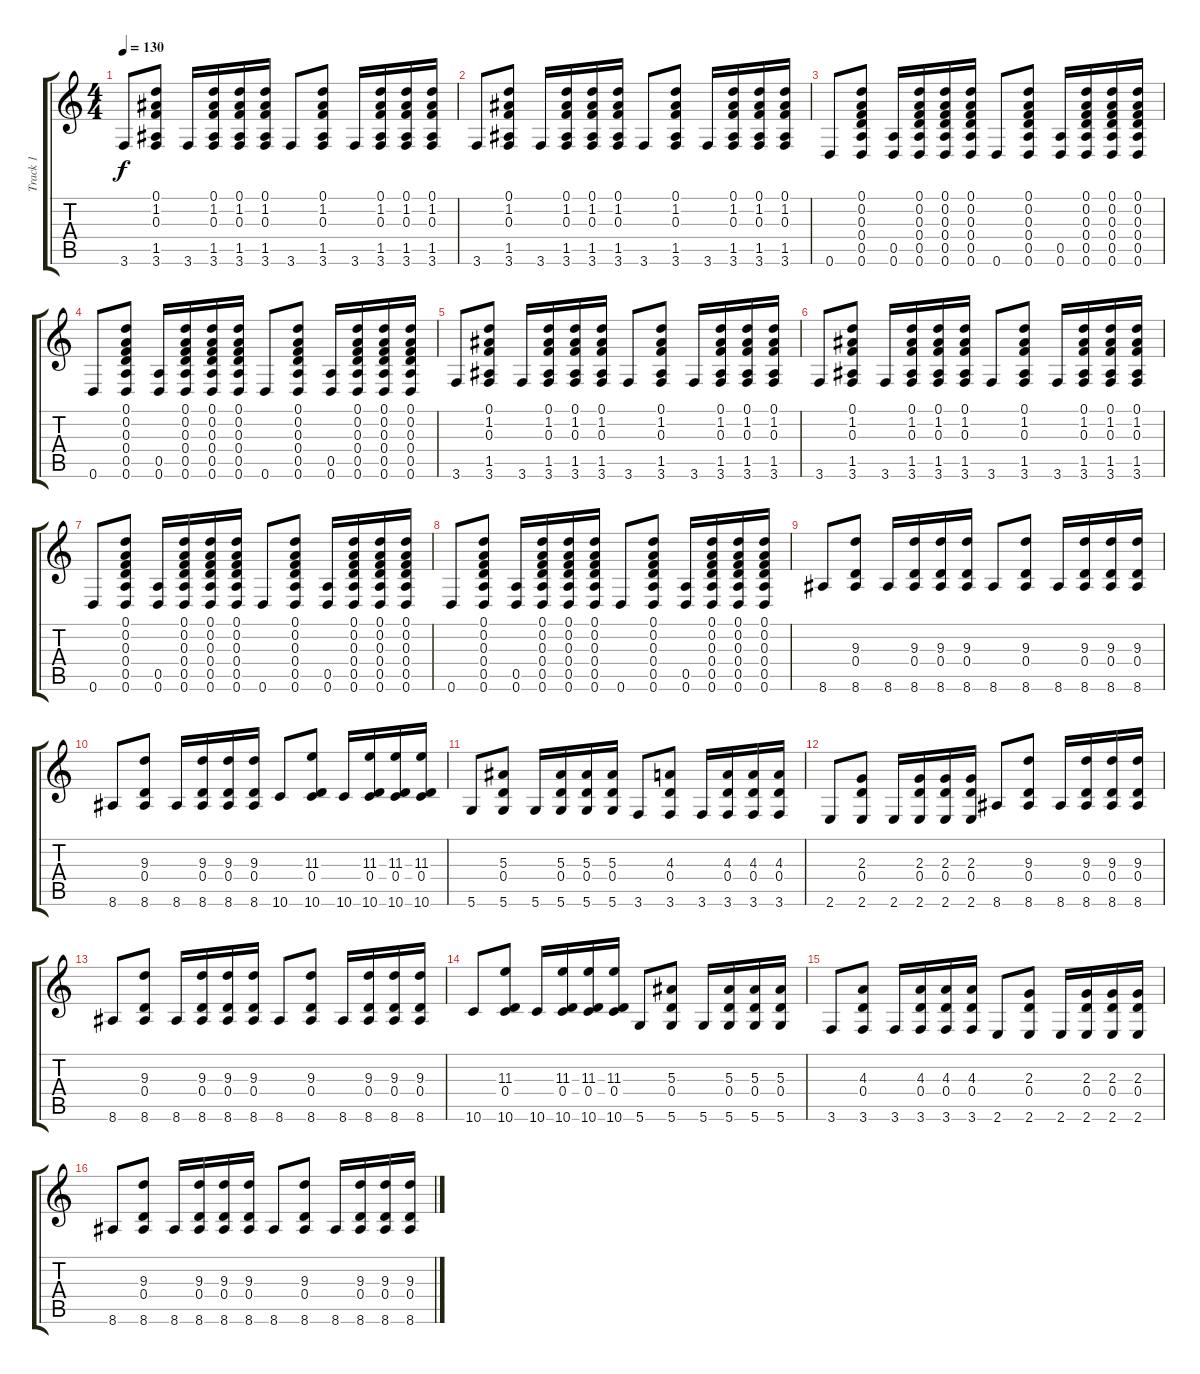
\track ("Track 1" "Track 1") {instrument acousticguitarsteel}
\staff {score tabs}
\tuning (D4 A3 F3 D3 A2 D2) {hide}
\ts (4 4)
\tempo 130
\clef g2
\ks c
3.6.8{dy f} (0.1 1.2 0.3 1.5 3.6).8 3.6.16 (0.1 1.2 0.3 1.5 3.6).16 (0.1 1.2 0.3 1.5 3.6).16 (0.1 1.2 0.3 1.5 3.6).16 3.6.8 (0.1 1.2 0.3 1.5 3.6).8 3.6.16 (0.1 1.2 0.3 1.5 3.6).16 (0.1 1.2 0.3 1.5 3.6).16 (0.1 1.2 0.3 1.5 3.6).16 |
3.6.8 (0.1 1.2 0.3 1.5 3.6).8 3.6.16 (0.1 1.2 0.3 1.5 3.6).16 (0.1 1.2 0.3 1.5 3.6).16 (0.1 1.2 0.3 1.5 3.6).16 3.6.8 (0.1 1.2 0.3 1.5 3.6).8 3.6.16 (0.1 1.2 0.3 1.5 3.6).16 (0.1 1.2 0.3 1.5 3.6).16 (0.1 1.2 0.3 1.5 3.6).16 |
0.6.8 (0.1 0.2 0.3 0.4 0.5 0.6).8 (0.5 0.6).16 (0.1 0.2 0.3 0.4 0.5 0.6).16 (0.1 0.2 0.3 0.4 0.5 0.6).16 (0.1 0.2 0.3 0.4 0.5 0.6).16 0.6.8 (0.1 0.2 0.3 0.4 0.5 0.6).8 (0.5 0.6).16 (0.1 0.2 0.3 0.4 0.5 0.6).16 (0.1 0.2 0.3 0.4 0.5 0.6).16 (0.1 0.2 0.3 0.4 0.5 0.6).16 |
0.6.8 (0.1 0.2 0.3 0.4 0.5 0.6).8 (0.5 0.6).16 (0.1 0.2 0.3 0.4 0.5 0.6).16 (0.1 0.2 0.3 0.4 0.5 0.6).16 (0.1 0.2 0.3 0.4 0.5 0.6).16 0.6.8 (0.1 0.2 0.3 0.4 0.5 0.6).8 (0.5 0.6).16 (0.1 0.2 0.3 0.4 0.5 0.6).16 (0.1 0.2 0.3 0.4 0.5 0.6).16 (0.1 0.2 0.3 0.4 0.5 0.6).16 |
3.6.8 (0.1 1.2 0.3 1.5 3.6).8 3.6.16 (0.1 1.2 0.3 1.5 3.6).16 (0.1 1.2 0.3 1.5 3.6).16 (0.1 1.2 0.3 1.5 3.6).16 3.6.8 (0.1 1.2 0.3 1.5 3.6).8 3.6.16 (0.1 1.2 0.3 1.5 3.6).16 (0.1 1.2 0.3 1.5 3.6).16 (0.1 1.2 0.3 1.5 3.6).16 |
3.6.8 (0.1 1.2 0.3 1.5 3.6).8 3.6.16 (0.1 1.2 0.3 1.5 3.6).16 (0.1 1.2 0.3 1.5 3.6).16 (0.1 1.2 0.3 1.5 3.6).16 3.6.8 (0.1 1.2 0.3 1.5 3.6).8 3.6.16 (0.1 1.2 0.3 1.5 3.6).16 (0.1 1.2 0.3 1.5 3.6).16 (0.1 1.2 0.3 1.5 3.6).16 |
0.6.8 (0.1 0.2 0.3 0.4 0.5 0.6).8 (0.5 0.6).16 (0.1 0.2 0.3 0.4 0.5 0.6).16 (0.1 0.2 0.3 0.4 0.5 0.6).16 (0.1 0.2 0.3 0.4 0.5 0.6).16 0.6.8 (0.1 0.2 0.3 0.4 0.5 0.6).8 (0.5 0.6).16 (0.1 0.2 0.3 0.4 0.5 0.6).16 (0.1 0.2 0.3 0.4 0.5 0.6).16 (0.1 0.2 0.3 0.4 0.5 0.6).16 |
0.6.8 (0.1 0.2 0.3 0.4 0.5 0.6).8 (0.5 0.6).16 (0.1 0.2 0.3 0.4 0.5 0.6).16 (0.1 0.2 0.3 0.4 0.5 0.6).16 (0.1 0.2 0.3 0.4 0.5 0.6).16 0.6.8 (0.1 0.2 0.3 0.4 0.5 0.6).8 (0.5 0.6).16 (0.1 0.2 0.3 0.4 0.5 0.6).16 (0.1 0.2 0.3 0.4 0.5 0.6).16 (0.1 0.2 0.3 0.4 0.5 0.6).16 |
8.6.8 (9.3 0.4 8.6).8 8.6.16 (9.3 0.4 8.6).16 (9.3 0.4 8.6).16 (9.3 0.4 8.6).16 8.6.8 (9.3 0.4 8.6).8 8.6.16 (9.3 0.4 8.6).16 (9.3 0.4 8.6).16 (9.3 0.4 8.6).16 |
8.6.8 (9.3 0.4 8.6).8 8.6.16 (9.3 0.4 8.6).16 (9.3 0.4 8.6).16 (9.3 0.4 8.6).16 10.6.8 (11.3 0.4 10.6).8 10.6.16 (11.3 0.4 10.6).16 (11.3 0.4 10.6).16 (11.3 0.4 10.6).16 |
5.6.8 (5.3 0.4 5.6).8 5.6.16 (5.3 0.4 5.6).16 (5.3 0.4 5.6).16 (5.3 0.4 5.6).16 3.6.8 (4.3 0.4 3.6).8 3.6.16 (4.3 0.4 3.6).16 (4.3 0.4 3.6).16 (4.3 0.4 3.6).16 |
2.6.8 (2.3 0.4 2.6).8 2.6.16 (2.3 0.4 2.6).16 (2.3 0.4 2.6).16 (2.3 0.4 2.6).16 8.6.8 (9.3 0.4 8.6).8 8.6.16 (9.3 0.4 8.6).16 (9.3 0.4 8.6).16 (9.3 0.4 8.6).16 |
8.6.8 (9.3 0.4 8.6).8 8.6.16 (9.3 0.4 8.6).16 (9.3 0.4 8.6).16 (9.3 0.4 8.6).16 8.6.8 (9.3 0.4 8.6).8 8.6.16 (9.3 0.4 8.6).16 (9.3 0.4 8.6).16 (9.3 0.4 8.6).16 |
10.6.8 (11.3 0.4 10.6).8 10.6.16 (11.3 0.4 10.6).16 (11.3 0.4 10.6).16 (11.3 0.4 10.6).16 5.6.8 (5.3 0.4 5.6).8 5.6.16 (5.3 0.4 5.6).16 (5.3 0.4 5.6).16 (5.3 0.4 5.6).16 |
3.6.8 (4.3 0.4 3.6).8 3.6.16 (4.3 0.4 3.6).16 (4.3 0.4 3.6).16 (4.3 0.4 3.6).16 2.6.8 (2.3 0.4 2.6).8 2.6.16 (2.3 0.4 2.6).16 (2.3 0.4 2.6).16 (2.3 0.4 2.6).16 |
8.6.8 (9.3 0.4 8.6).8 8.6.16 (9.3 0.4 8.6).16 (9.3 0.4 8.6).16 (9.3 0.4 8.6).16 8.6.8 (9.3 0.4 8.6).8 8.6.16 (9.3 0.4 8.6).16 (9.3 0.4 8.6).16 (9.3 0.4 8.6).16
